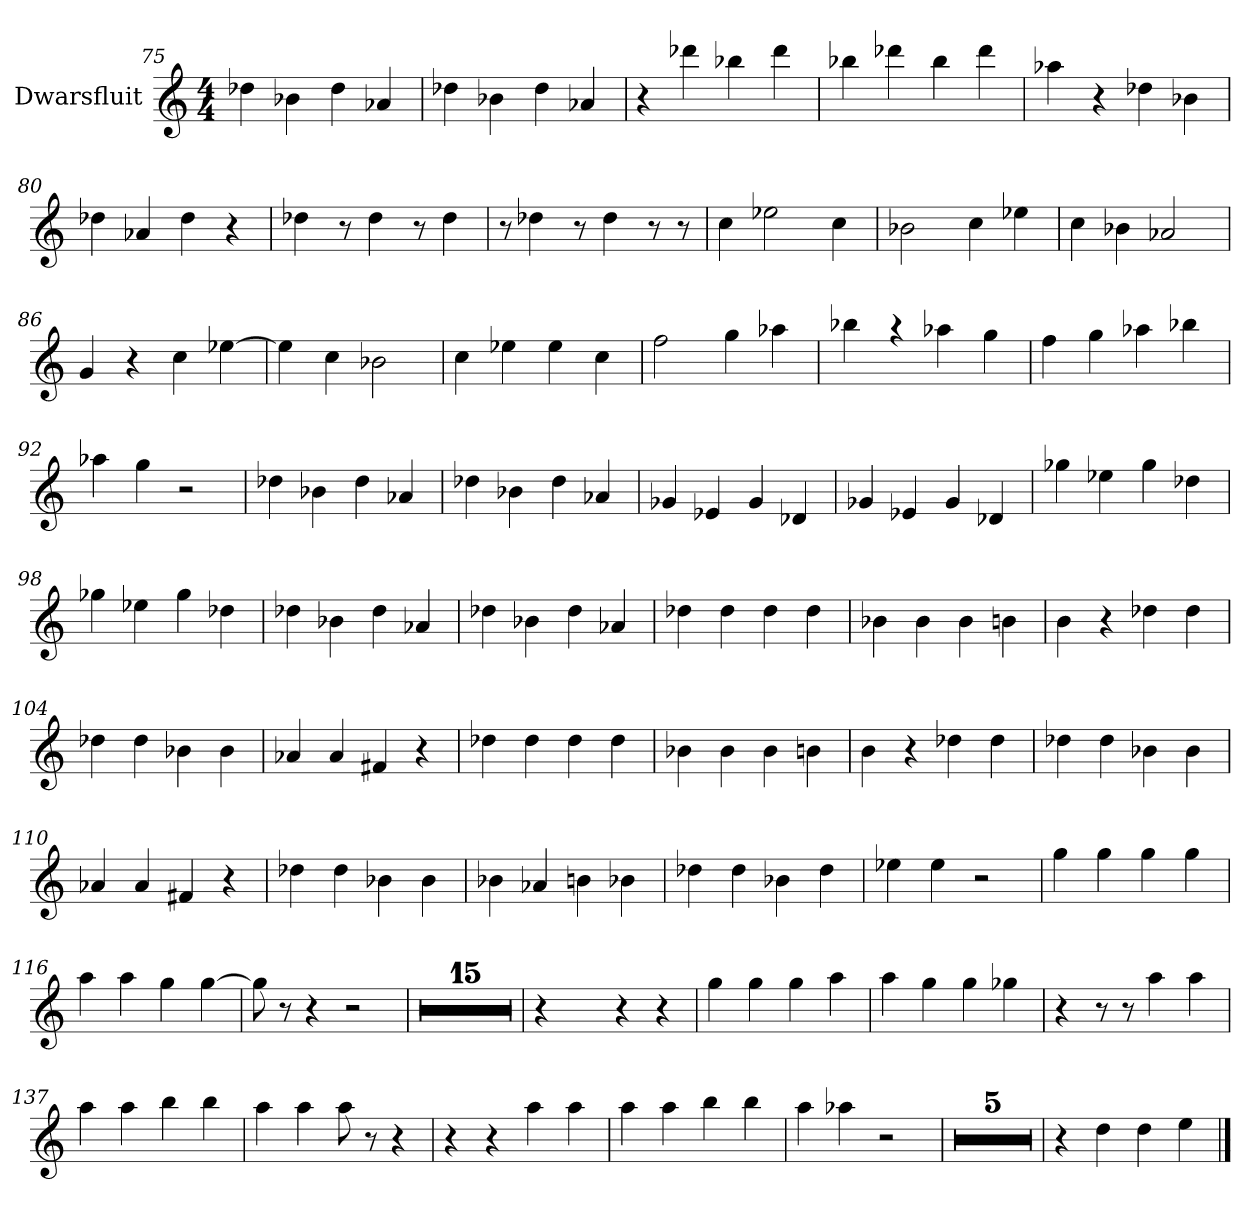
**kern
*part1
*staff1
*I"Dwarsfluit
*I'Fl.
*clefG2
*k[]
*M4/4
=75
4dd-X\
4b-X\
4dd-\
4a-X/
=76
4dd-X\
4b-X\
4dd-\
4a-X/
=77
4r
4ddd-X\
4bb-X\
4ddd-\
=78
4bb-X\
4ddd-X\
4bb-\
4ddd-\
!!LO:LB:g=z
=79
4aa-X\
4r
4dd-X\
4b-X\
=80
4dd-X\
4a-X/
4dd-\
4r
=81
4dd-X\
8r
4dd-\
8r
4dd-\
=82
8r
4dd-X\
8r
4dd-\
8r
8r
=83
4cc\
2ee-X\
4cc\
=84
2b-X\
4cc\
4ee-X\
=85
4cc\
4b-X\
2a-X/
=86
4g/
4r
4cc\
[4ee-X\
!!LO:LB:g=z
=87
4ee-\]
4cc\
2b-X\
=88
4cc\
4ee-X\
4ee-\
4cc\
=89
2ff\
4gg\
4aa-X\
=90
4bb-X\
4raa
4aa-X\
4gg\
=91
4ff\
4gg\
4aa-X\
4bb-X\
=92
4aa-X\
4gg\
2r
=93
4dd-X\
4b-X\
4dd-\
4a-X/
=94
4dd-X\
4b-X\
4dd-\
4a-X/
!!LO:LB:g=z
=95
4g-X/
4e-X/
4g-/
4d-X/
=96
4g-X/
4e-X/
4g-/
4d-X/
=97
4gg-X\
4ee-X\
4gg-\
4dd-X\
=98
4gg-X\
4ee-X\
4gg-\
4dd-X\
=99
4dd-X\
4b-X\
4dd-\
4a-X/
=100
4dd-X\
4b-X\
4dd-\
4a-X/
=101
4dd-X\
4dd-\
4dd-\
4dd-\
!!LO:LB:g=z
=102
4b-X\
4b-\
4b-\
4bn\
=103
4b\
4r
4dd-X\
4dd-\
=104
4dd-X\
4dd-\
4b-X\
4b-\
=105
4a-X/
4a-/
4f#X/
4r
=106
4dd-X\
4dd-\
4dd-\
4dd-\
=107
4b-X\
4b-\
4b-\
4bn\
=108
4b\
4r
4dd-X\
4dd-\
=109
4dd-X\
4dd-\
4b-X\
4b-\
!!LO:LB:g=z
=110
4a-X/
4a-/
4f#X/
4r
=111
4dd-X\
4dd-\
4b-X\
4b-\
=112
4b-X\
4a-X/
4bn\
4b-X\
=113
4dd-X\
4dd-\
4b-X\
4dd-\
=114
4ee-X\
4ee-\
2r
=115
4gg\
4gg\
4gg\
4gg\
=116
4aa\
4aa\
4gg\
[4gg\
=117
8gg\]
8r
4r
2r
=118
1r
!!LO:LB:g=z
=119
1r
=120
1r
=121
1r
=122
1r
=123
1r
=124
1r
=125
1r
=126
1r
=127
1r
=128
1r
=129
1r
=130
1r
=131
1r
=132
1r
=133
4r
4ryy
4r
4r
=134
4gg\
4gg\
4gg\
4aa\
!!LO:LB:g=z
=135
4aa\
4gg\
4gg\
4gg-X\
=136
4r
8r
8r
4aa\
4aa\
=137
4aa\
4aa\
4bb\
4bb\
=138
4aa\
4aa\
8aa\
8r
4r
=139
4r
4r
4aa\
4aa\
=140
4aa\
4aa\
4bb\
4bb\
=141
4aa\
4aa-X\
2r
=142
1r
=143
1r
!!LO:LB:g=z
=144
1r
=145
1r
=146
1r
=147
4r
4dd\
4dd\
4ee\
==
*-
